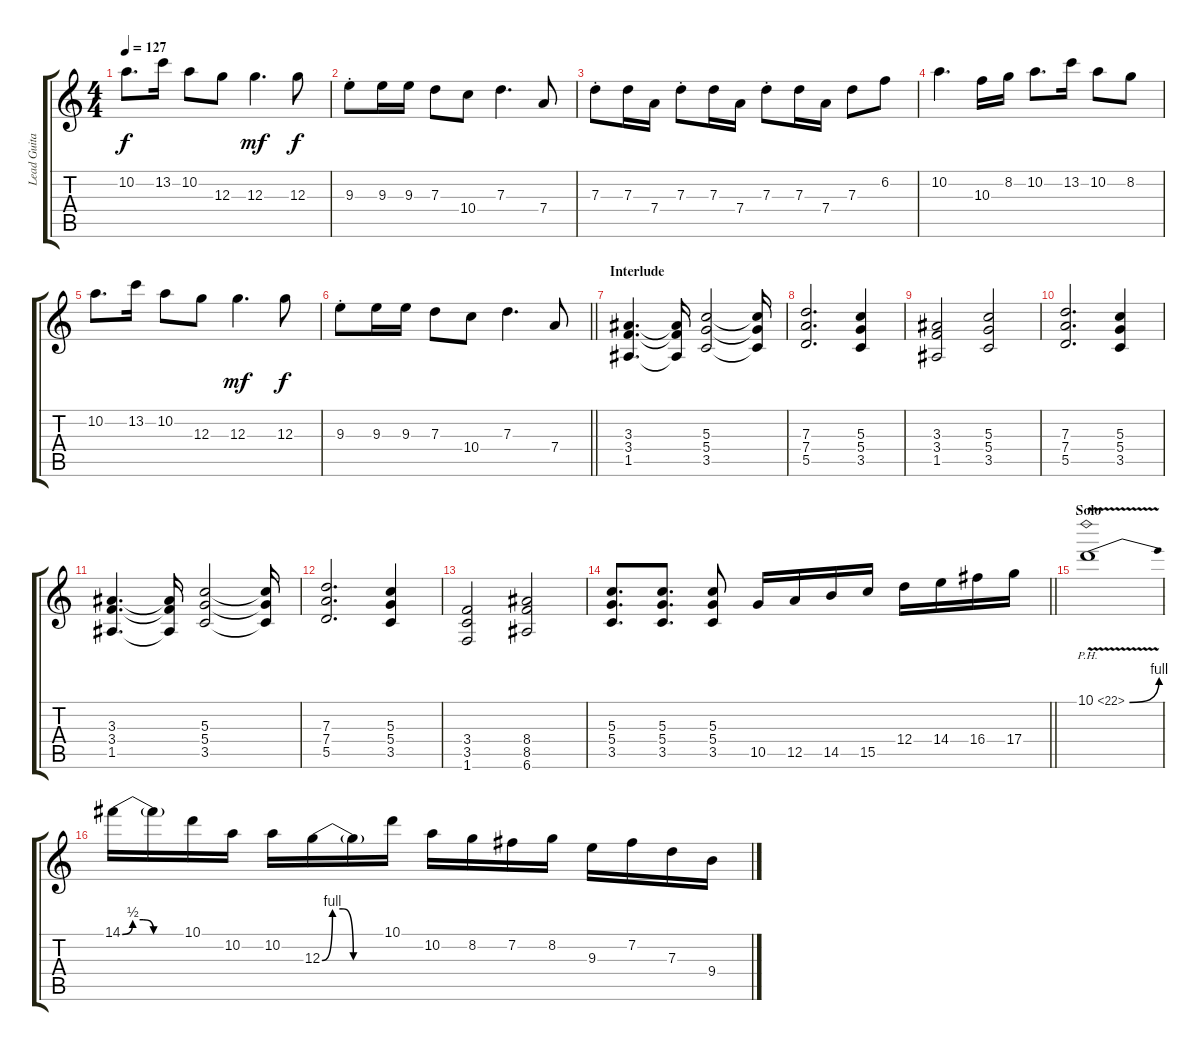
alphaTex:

\track ("Lead Guitar" "Lead Guita") {instrument distortionguitar}
\staff {score tabs}
\tuning (E4 B3 G3 D3 A2 E2) {hide}
\ts (4 4)
\tempo 127
\clef g2
\ks c
10.2.8{d dy f} 13.2.16 10.2.8 12.3.8 12.3.4{d dy mf} 12.3.8{dy f} |
9.3{st}.8 9.3.16 9.3.16 7.3.8 10.4.8 7.3.4{d} 7.4.8 |
7.3{st}.8 7.3.16 7.4.16 7.3{st}.8 7.3.16 7.4.16 7.3{st}.8 7.3.16 7.4.16 7.3.8 6.2.8 |
10.2.4{d} 10.3.16 8.2.16 10.2.8{d} 13.2.16 10.2.8 8.2.8 |
10.2.8{d} 13.2.16 10.2.8 12.3.8 12.3.4{d dy mf} 12.3.8{dy f} |
\barLineRight lightlight
9.3{st}.8 9.3.16 9.3.16 7.3.8 10.4.8 7.3.4{d} 7.4.8 |
\section ("" "Interlude")
(3.3 3.4 1.5).4{d} (3.3{t} 3.4{t} 1.5{t}).16 (5.3 5.4 3.5).2 (5.3{t} 5.4{t} 3.5{t}).16 |
(7.3 7.4 5.5).2{d} (5.3 5.4 3.5).4 |
(3.3 3.4 1.5).2 (5.3 5.4 3.5).2 |
(7.3 7.4 5.5).2{d} (5.3 5.4 3.5).4 |
(3.3 3.4 1.5).4{d} (3.3{t} 3.4{t} 1.5{t}).16 (5.3 5.4 3.5).2 (5.3{t} 5.4{t} 3.5{t}).16 |
(7.3 7.4 5.5).2{d} (5.3 5.4 3.5).4 |
(3.4 3.5 1.6).2 (8.4 8.5 6.6).2 |
\barLineRight lightlight
(5.3 5.4 3.5).8{d} (5.3 5.4 3.5).8{d} (5.3 5.4 3.5).8 10.5.16{volume 16} 12.5.16 14.5.16 15.5.16 12.4.16 14.4.16 16.4.16 17.4.16 |
\section ("" "Solo")
10.1{be (bend 0 0 60 4) ph 12 v}.1 |
14.1{be (custom 0 0 10 2 20 2 30 0 60 0)}.16 14.1{t}.16 10.1.16 10.2.16 10.2.16 12.3{be (custom 0 0 10 4 20 4 30 0 60 0)}.16 12.3{t}.16 10.1.16 10.2.16 8.2.16 7.2.16 8.2.16 9.3.16 7.2.16 7.3.16 9.4.16
